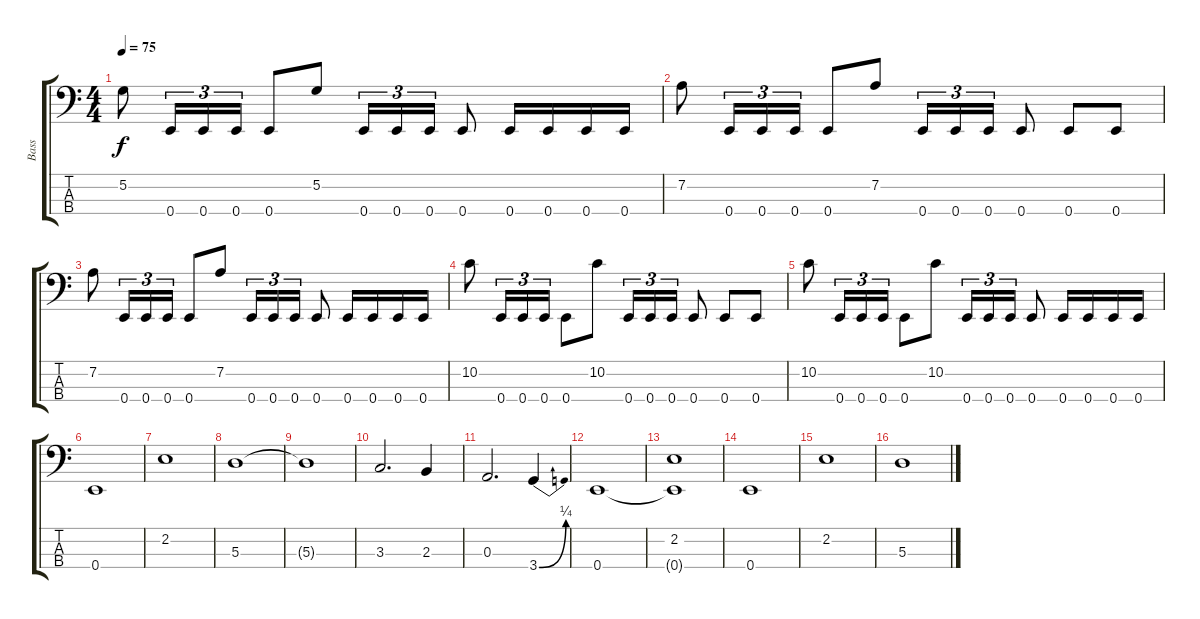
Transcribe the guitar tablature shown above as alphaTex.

\track ("Bass" "Bass") {instrument electricbassfinger}
\staff {score tabs}
\tuning (G2 D2 A1 E1) {hide}
\ts (4 4)
\tempo 75
\clef f4
\ks c
5.2.8{dy f} 0.4.16{tu (3 2)} 0.4.16{tu (3 2)} 0.4.16{tu (3 2)} 0.4.8 5.2.8 0.4.16{tu (3 2)} 0.4.16{tu (3 2)} 0.4.16{tu (3 2)} 0.4.8 0.4.16 0.4.16 0.4.16 0.4.16 |
7.2.8 0.4.16{tu (3 2)} 0.4.16{tu (3 2)} 0.4.16{tu (3 2)} 0.4.8 7.2.8 0.4.16{tu (3 2)} 0.4.16{tu (3 2)} 0.4.16{tu (3 2)} 0.4.8 0.4.8 0.4.8 |
7.2.8 0.4.16{tu (3 2)} 0.4.16{tu (3 2)} 0.4.16{tu (3 2)} 0.4.8 7.2.8 0.4.16{tu (3 2)} 0.4.16{tu (3 2)} 0.4.16{tu (3 2)} 0.4.8 0.4.16 0.4.16 0.4.16 0.4.16 |
10.2.8 0.4.16{tu (3 2)} 0.4.16{tu (3 2)} 0.4.16{tu (3 2)} 0.4.8 10.2.8 0.4.16{tu (3 2)} 0.4.16{tu (3 2)} 0.4.16{tu (3 2)} 0.4.8 0.4.8 0.4.8 |
10.2.8 0.4.16{tu (3 2)} 0.4.16{tu (3 2)} 0.4.16{tu (3 2)} 0.4.8 10.2.8 0.4.16{tu (3 2)} 0.4.16{tu (3 2)} 0.4.16{tu (3 2)} 0.4.8 0.4.16 0.4.16 0.4.16 0.4.16 |
0.4.1 |
2.2.1 |
5.3.1 |
5.3{t}.1 |
3.3.2{d} 2.3.4 |
0.3.2{d} 3.4{be (bend 0 0 60 1)}.4 |
0.4.1 |
(2.2 0.4{t}).1 |
0.4.1 |
2.2.1 |
5.3.1
